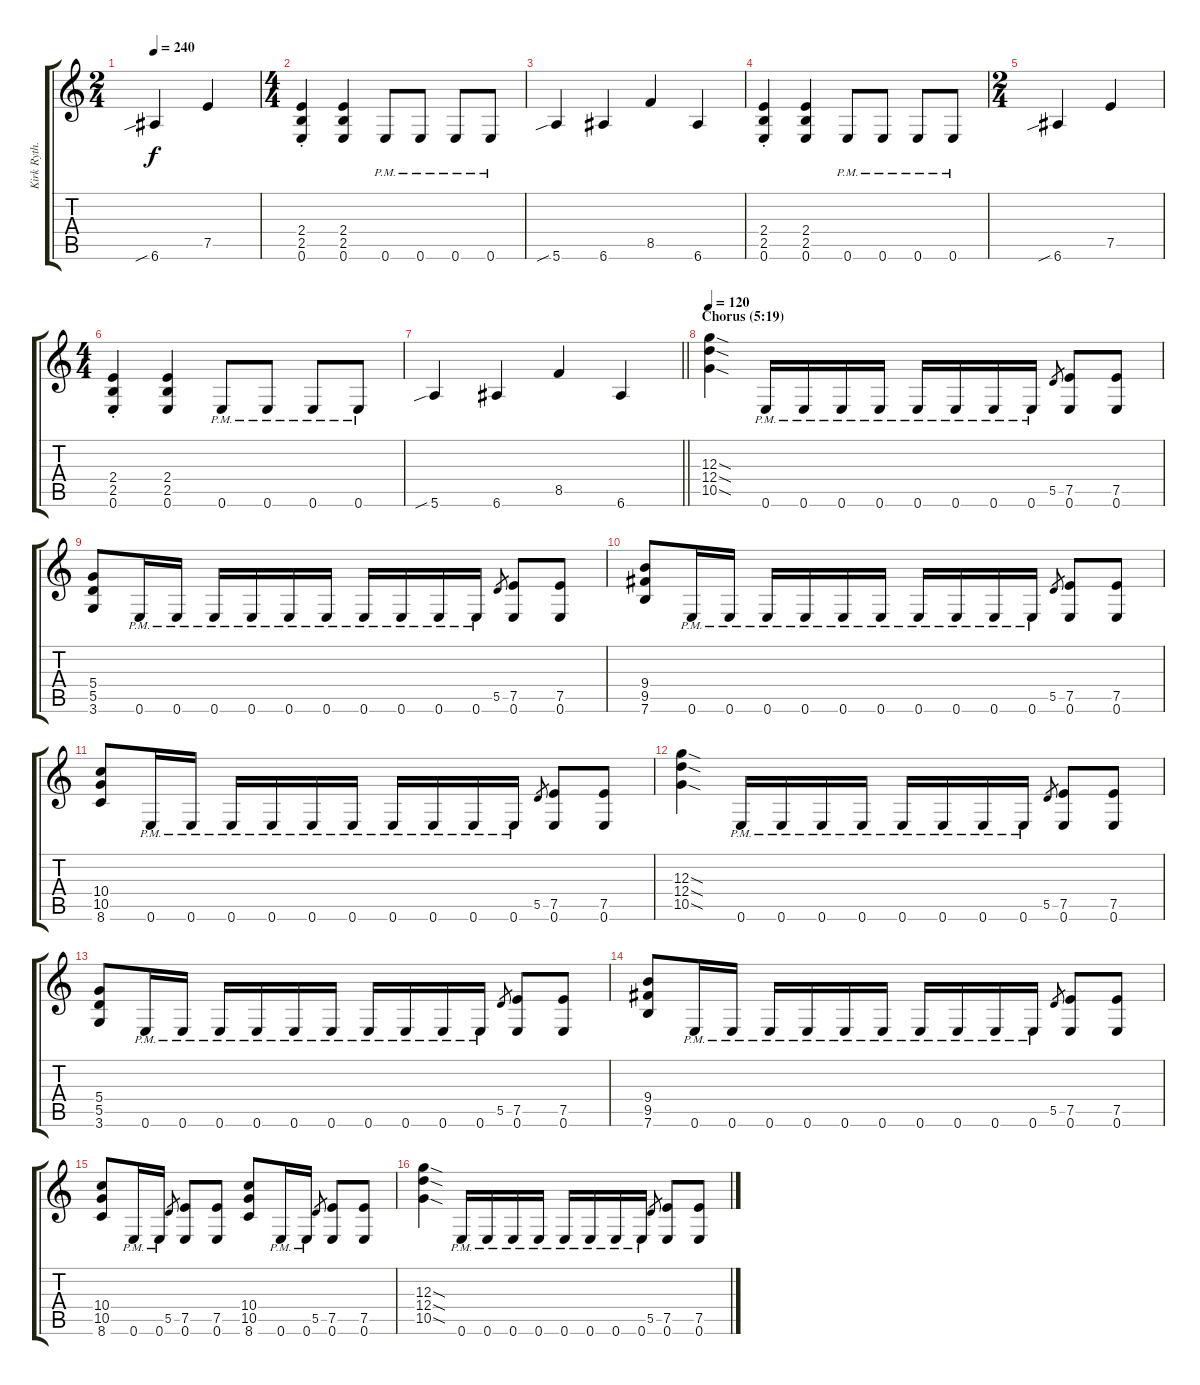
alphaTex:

\track ("Kirk Ryth." "Kirk Ryth.") {instrument distortionguitar}
\staff {score tabs}
\tuning (E4 B3 G3 D3 A2 E2) {hide}
\ts (2 4)
\tempo 240
\clef g2
\ks c
6.6{sib}.4{dy f} 7.5.4 |
\ts (4 4)
(2.4{st} 2.5{st} 0.6{st}).4 (2.4 2.5 0.6).4 0.6{pm}.8 0.6{pm}.8 0.6{pm}.8 0.6{pm}.8 |
5.6{sib}.4 6.6.4 8.5.4 6.6.4 |
(2.4{st} 2.5{st} 0.6{st}).4 (2.4 2.5 0.6).4 0.6{pm}.8 0.6{pm}.8 0.6{pm}.8 0.6{pm}.8 |
\ts (2 4)
6.6{sib}.4 7.5.4 |
\ts (4 4)
(2.4{st} 2.5{st} 0.6{st}).4 (2.4 2.5 0.6).4 0.6{pm}.8 0.6{pm}.8 0.6{pm}.8 0.6{pm}.8 |
\barLineRight lightlight
5.6{sib}.4 6.6.4 8.5.4 6.6.4 |
\section ("" "Chorus (5:19)")
\tempo 120
(12.3{sod} 12.4{sod} 10.5{sod}).4 0.6{pm}.16 0.6{pm}.16 0.6{pm}.16 0.6{pm}.16 0.6{pm}.16 0.6{pm}.16 0.6{pm}.16 0.6{pm}.16 5.5.8{gr} (7.5 0.6).8 (7.5 0.6).8 |
(5.4 5.5 3.6).8 0.6{pm}.16 0.6{pm}.16 0.6{pm}.16 0.6{pm}.16 0.6{pm}.16 0.6{pm}.16 0.6{pm}.16 0.6{pm}.16 0.6{pm}.16 0.6{pm}.16 5.5.8{gr} (7.5 0.6).8 (7.5 0.6).8 |
(9.4 9.5 7.6).8 0.6{pm}.16 0.6{pm}.16 0.6{pm}.16 0.6{pm}.16 0.6{pm}.16 0.6{pm}.16 0.6{pm}.16 0.6{pm}.16 0.6{pm}.16 0.6{pm}.16 5.5.8{gr} (7.5 0.6).8 (7.5 0.6).8 |
(10.4 10.5 8.6).8 0.6{pm}.16 0.6{pm}.16 0.6{pm}.16 0.6{pm}.16 0.6{pm}.16 0.6{pm}.16 0.6{pm}.16 0.6{pm}.16 0.6{pm}.16 0.6{pm}.16 5.5.8{gr} (7.5 0.6).8 (7.5 0.6).8 |
(12.3{sod} 12.4{sod} 10.5{sod}).4 0.6{pm}.16 0.6{pm}.16 0.6{pm}.16 0.6{pm}.16 0.6{pm}.16 0.6{pm}.16 0.6{pm}.16 0.6{pm}.16 5.5.8{gr} (7.5 0.6).8 (7.5 0.6).8 |
(5.4 5.5 3.6).8 0.6{pm}.16 0.6{pm}.16 0.6{pm}.16 0.6{pm}.16 0.6{pm}.16 0.6{pm}.16 0.6{pm}.16 0.6{pm}.16 0.6{pm}.16 0.6{pm}.16 5.5.8{gr} (7.5 0.6).8 (7.5 0.6).8 |
(9.4 9.5 7.6).8 0.6{pm}.16 0.6{pm}.16 0.6{pm}.16 0.6{pm}.16 0.6{pm}.16 0.6{pm}.16 0.6{pm}.16 0.6{pm}.16 0.6{pm}.16 0.6{pm}.16 5.5.8{gr} (7.5 0.6).8 (7.5 0.6).8 |
(10.4 10.5 8.6).8 0.6{pm}.16 0.6{pm}.16 5.5.8{gr} (7.5 0.6).8 (7.5 0.6).8 (10.4 10.5 8.6).8 0.6{pm}.16 0.6{pm}.16 5.5.8{gr} (7.5 0.6).8 (7.5 0.6).8 |
(12.3{sod} 12.4{sod} 10.5{sod}).4 0.6{pm}.16 0.6{pm}.16 0.6{pm}.16 0.6{pm}.16 0.6{pm}.16 0.6{pm}.16 0.6{pm}.16 0.6{pm}.16 5.5.8{gr} (7.5 0.6).8 (7.5 0.6).8
